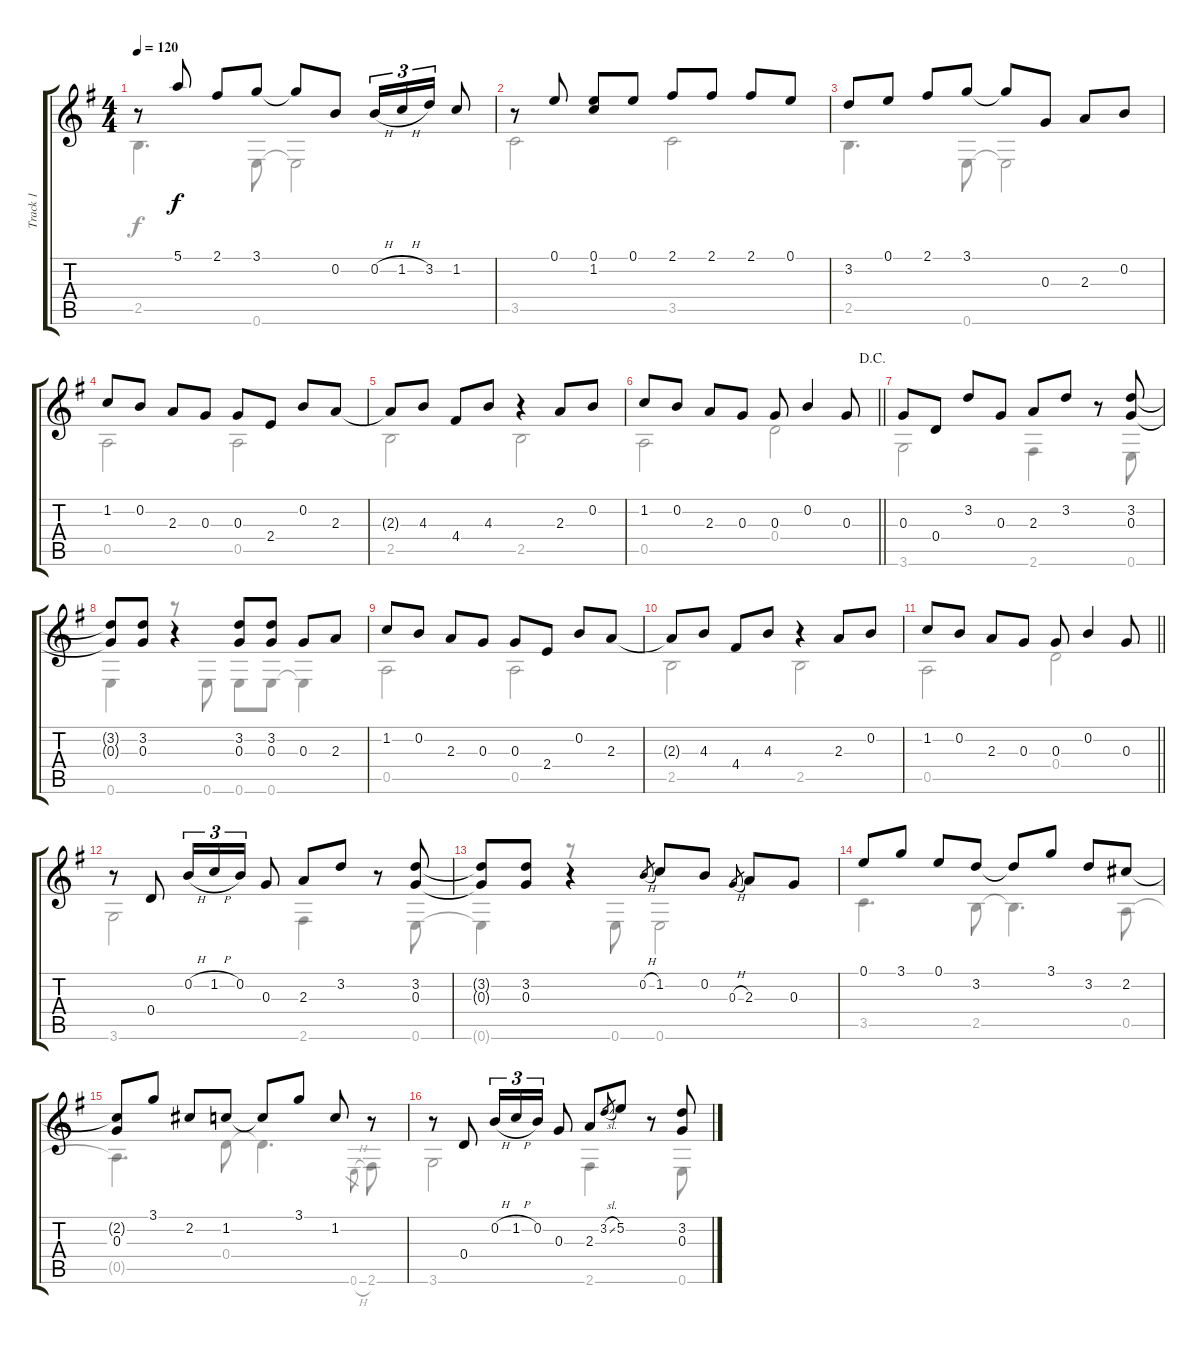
\track ("Track 1" "Track 1") {instrument acousticguitarsteel}
\staff {score tabs}
\tuning (E4 B3 G3 D3 A2 E2) {hide}
\voice
\ts (4 4)
\tempo 120
\clef g2
\ks g
r.8{dy f} 5.1.8 2.1.8 3.1.8 3.1{t}.8 0.2.8 0.2{h}.16{tu (3 2)} 1.2{h}.16{tu (3 2)} 3.2.16{tu (3 2)} 1.2.8 |
r.8 0.1.8 (0.1 1.2).8 0.1.8 2.1.8 2.1.8 2.1.8 0.1.8 |
3.2.8 0.1.8 2.1.8 3.1.8 3.1{t}.8 0.3.8 2.3.8 0.2.8 |
1.2.8 0.2.8 2.3.8 0.3.8 0.3.8 2.4.8 0.2.8 2.3.8 |
2.3{t}.8 4.3.8 4.4.8 4.3.8 r.4 2.3.8 0.2.8 |
\jump dacapo
\barLineRight lightlight
1.2.8 0.2.8 2.3.8 0.3.8 0.3.8 0.2.4 0.3.8 |
0.3.8 0.4.8 3.2.8 0.3.8 2.3.8 3.2.8 r.8 (3.2 0.3).8 |
(3.2{t} 0.3{t}).8 (3.2 0.3).8 r.4 (3.2 0.3).8 (3.2 0.3).8 0.3.8 2.3.8 |
1.2.8 0.2.8 2.3.8 0.3.8 0.3.8 2.4.8 0.2.8 2.3.8 |
2.3{t}.8 4.3.8 4.4.8 4.3.8 r.4 2.3.8 0.2.8 |
\barLineRight lightlight
1.2.8 0.2.8 2.3.8 0.3.8 0.3.8 0.2.4 0.3.8 |
r.8 0.4.8 0.2{h}.16{tu (3 2)} 1.2{h}.16{tu (3 2)} 0.2.16{tu (3 2)} 0.3.8 2.3.8 3.2.8 r.8 (3.2 0.3).8 |
(3.2{t} 0.3{t}).8 (3.2 0.3).8 r.4 0.2{h}.8{gr} 1.2.8 0.2.8 0.3{h}.8{gr} 2.3.8 0.3.8 |
0.1.8 3.1.8 0.1.8 3.2.8 3.2{t}.8 3.1.8 3.2.8 2.2.8 |
(2.2{t} 0.3).8 3.1.8 2.2.8 1.2.8 1.2{t}.8 3.1.8 1.2.8 r.8 |
r.8 0.4.8 0.2{h}.16{tu (3 2)} 1.2{h}.16{tu (3 2)} 0.2.16{tu (3 2)} 0.3.8 2.3.8 3.2{sl}.8{gr} 5.2.8 r.8 (3.2 0.3).8
\voice
\clef g2
\ottava regular
\simile none
\ks g
2.5.4{d dy f} 0.6.8 0.6{t}.2 |
3.5.2 3.5.2 |
2.5.4{d} 0.6.8 0.6{t}.2 |
0.5.2 0.5.2 |
2.5.2 2.5.2 |
\barLineRight lightlight
0.5.2 0.4.2 |
3.6.2 2.6.4 r.8 0.6.8 |
0.6.4 r.8 0.6.8 0.6.8 0.6.8 0.6{t}.4 |
0.5.2 0.5.2 |
2.5.2 2.5.2 |
\barLineRight lightlight
0.5.2 0.4.2 |
3.6.2 2.6.4 r.8 0.6.8 |
0.6{t}.4 r.8 0.6.8 0.6.2 |
3.5.4{d} 2.5.8 2.5{t}.4{d} 0.5.8 |
0.5{t}.4{d} 0.4.8 0.4{t}.4{d} 0.6{h}.8{gr} 2.6.8 |
3.6.2 2.6.4 r.8 0.6.8
